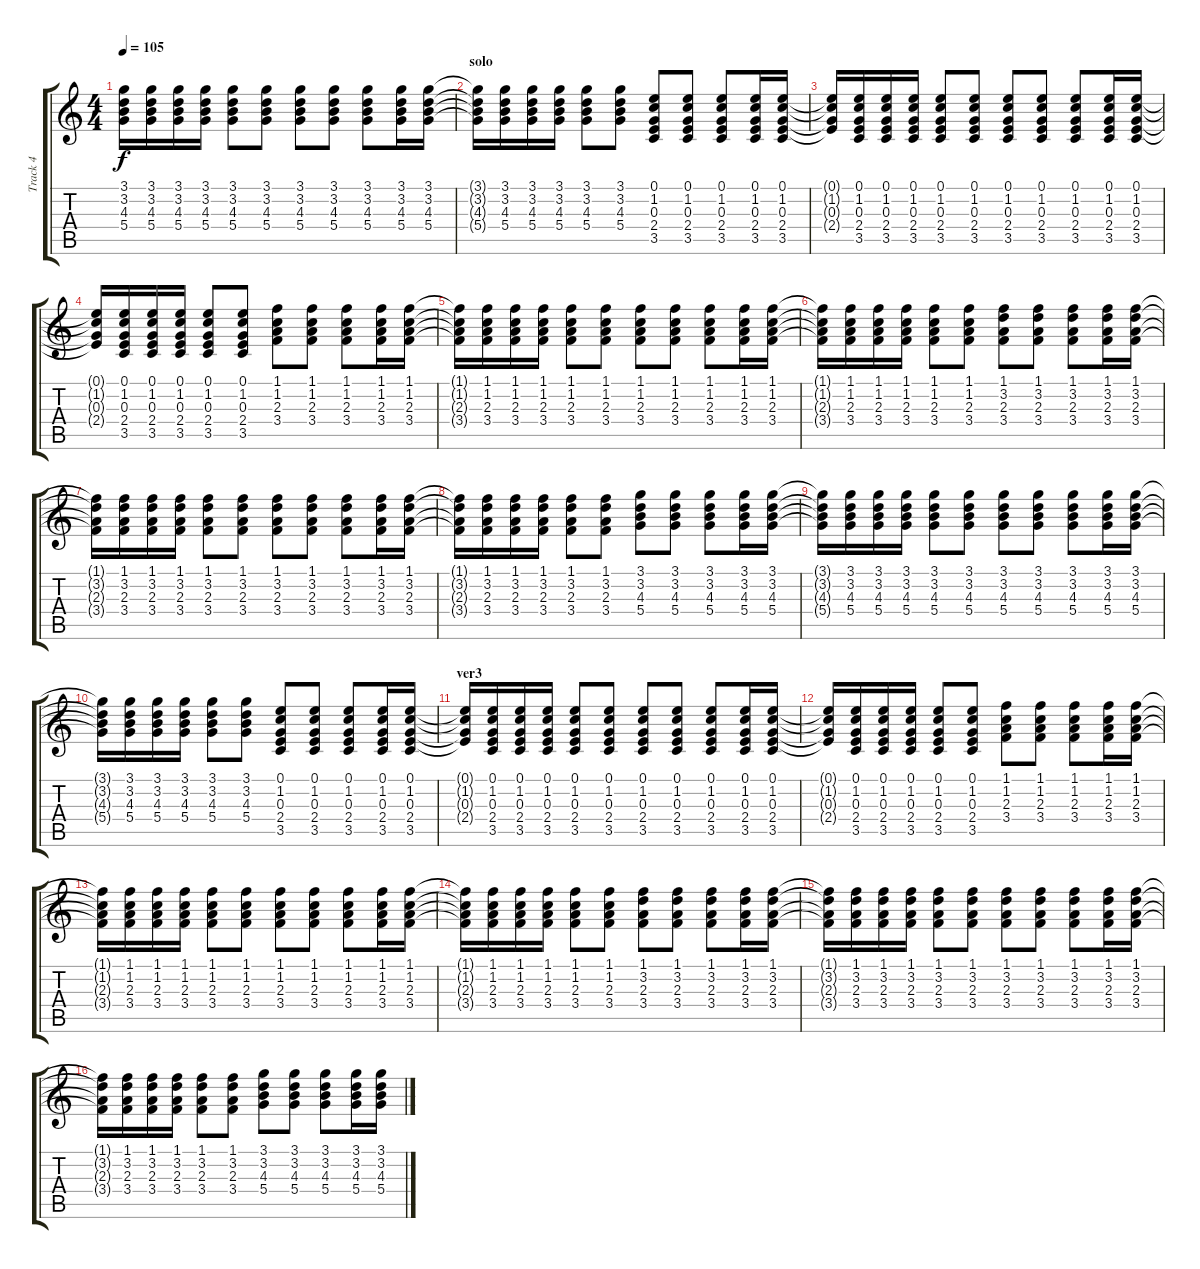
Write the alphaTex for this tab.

\track ("Track 4" "Track 4") {instrument electricguitarclean}
\staff {score tabs}
\tuning (E4 B3 G3 D3 A2 E2) {hide}
\ts (4 4)
\tempo 105
\clef g2
\ks c
(3.1{t} 3.2{t} 4.3{t} 5.4{t}).16{dy f} (3.1 3.2 4.3 5.4).16 (3.1 3.2 4.3 5.4).16 (3.1 3.2 4.3 5.4).16 (3.1 3.2 4.3 5.4).8 (3.1 3.2 4.3 5.4).8 (3.1 3.2 4.3 5.4).8 (3.1 3.2 4.3 5.4).8 (3.1 3.2 4.3 5.4).8 (3.1 3.2 4.3 5.4).16 (3.1 3.2 4.3 5.4).16 |
\section ("" "solo")
(3.1{t} 3.2{t} 4.3{t} 5.4{t}).16 (3.1 3.2 4.3 5.4).16 (3.1 3.2 4.3 5.4).16 (3.1 3.2 4.3 5.4).16 (3.1 3.2 4.3 5.4).8 (3.1 3.2 4.3 5.4).8 (0.1 1.2 0.3 2.4 3.5).8 (0.1 1.2 0.3 2.4 3.5).8 (0.1 1.2 0.3 2.4 3.5).8 (0.1 1.2 0.3 2.4 3.5).16 (0.1 1.2 0.3 2.4 3.5).16 |
(0.1{t} 1.2{t} 0.3{t} 2.4{t}).16 (0.1 1.2 0.3 2.4 3.5).16 (0.1 1.2 0.3 2.4 3.5).16 (0.1 1.2 0.3 2.4 3.5).16 (0.1 1.2 0.3 2.4 3.5).8 (0.1 1.2 0.3 2.4 3.5).8 (0.1 1.2 0.3 2.4 3.5).8 (0.1 1.2 0.3 2.4 3.5).8 (0.1 1.2 0.3 2.4 3.5).8 (0.1 1.2 0.3 2.4 3.5).16 (0.1 1.2 0.3 2.4 3.5).16 |
(0.1{t} 1.2{t} 0.3{t} 2.4{t}).16 (0.1 1.2 0.3 2.4 3.5).16 (0.1 1.2 0.3 2.4 3.5).16 (0.1 1.2 0.3 2.4 3.5).16 (0.1 1.2 0.3 2.4 3.5).8 (0.1 1.2 0.3 2.4 3.5).8 (1.1 1.2 2.3 3.4).8 (1.1 1.2 2.3 3.4).8 (1.1 1.2 2.3 3.4).8 (1.1 1.2 2.3 3.4).16 (1.1 1.2 2.3 3.4).16 |
(1.1{t} 1.2{t} 2.3{t} 3.4{t}).16 (1.1 1.2 2.3 3.4).16 (1.1 1.2 2.3 3.4).16 (1.1 1.2 2.3 3.4).16 (1.1 1.2 2.3 3.4).8 (1.1 1.2 2.3 3.4).8 (1.1 1.2 2.3 3.4).8 (1.1 1.2 2.3 3.4).8 (1.1 1.2 2.3 3.4).8 (1.1 1.2 2.3 3.4).16 (1.1 1.2 2.3 3.4).16 |
(1.1{t} 1.2{t} 2.3{t} 3.4{t}).16 (1.1 1.2 2.3 3.4).16 (1.1 1.2 2.3 3.4).16 (1.1 1.2 2.3 3.4).16 (1.1 1.2 2.3 3.4).8 (1.1 1.2 2.3 3.4).8 (1.1 3.2 2.3 3.4).8 (1.1 3.2 2.3 3.4).8 (1.1 3.2 2.3 3.4).8 (1.1 3.2 2.3 3.4).16 (1.1 3.2 2.3 3.4).16 |
(1.1{t} 3.2{t} 2.3{t} 3.4{t}).16 (1.1 3.2 2.3 3.4).16 (1.1 3.2 2.3 3.4).16 (1.1 3.2 2.3 3.4).16 (1.1 3.2 2.3 3.4).8 (1.1 3.2 2.3 3.4).8 (1.1 3.2 2.3 3.4).8 (1.1 3.2 2.3 3.4).8 (1.1 3.2 2.3 3.4).8 (1.1 3.2 2.3 3.4).16 (1.1 3.2 2.3 3.4).16 |
(1.1{t} 3.2{t} 2.3{t} 3.4{t}).16 (1.1 3.2 2.3 3.4).16 (1.1 3.2 2.3 3.4).16 (1.1 3.2 2.3 3.4).16 (1.1 3.2 2.3 3.4).8 (1.1 3.2 2.3 3.4).8 (3.1 3.2 4.3 5.4).8 (3.1 3.2 4.3 5.4).8 (3.1 3.2 4.3 5.4).8 (3.1 3.2 4.3 5.4).16 (3.1 3.2 4.3 5.4).16 |
(3.1{t} 3.2{t} 4.3{t} 5.4{t}).16 (3.1 3.2 4.3 5.4).16 (3.1 3.2 4.3 5.4).16 (3.1 3.2 4.3 5.4).16 (3.1 3.2 4.3 5.4).8 (3.1 3.2 4.3 5.4).8 (3.1 3.2 4.3 5.4).8 (3.1 3.2 4.3 5.4).8 (3.1 3.2 4.3 5.4).8 (3.1 3.2 4.3 5.4).16 (3.1 3.2 4.3 5.4).16 |
(3.1{t} 3.2{t} 4.3{t} 5.4{t}).16 (3.1 3.2 4.3 5.4).16 (3.1 3.2 4.3 5.4).16 (3.1 3.2 4.3 5.4).16 (3.1 3.2 4.3 5.4).8 (3.1 3.2 4.3 5.4).8 (0.1 1.2 0.3 2.4 3.5).8 (0.1 1.2 0.3 2.4 3.5).8 (0.1 1.2 0.3 2.4 3.5).8 (0.1 1.2 0.3 2.4 3.5).16 (0.1 1.2 0.3 2.4 3.5).16 |
\section ("" "ver3")
(0.1{t} 1.2{t} 0.3{t} 2.4{t}).16 (0.1 1.2 0.3 2.4 3.5).16 (0.1 1.2 0.3 2.4 3.5).16 (0.1 1.2 0.3 2.4 3.5).16 (0.1 1.2 0.3 2.4 3.5).8 (0.1 1.2 0.3 2.4 3.5).8 (0.1 1.2 0.3 2.4 3.5).8 (0.1 1.2 0.3 2.4 3.5).8 (0.1 1.2 0.3 2.4 3.5).8 (0.1 1.2 0.3 2.4 3.5).16 (0.1 1.2 0.3 2.4 3.5).16 |
(0.1{t} 1.2{t} 0.3{t} 2.4{t}).16 (0.1 1.2 0.3 2.4 3.5).16 (0.1 1.2 0.3 2.4 3.5).16 (0.1 1.2 0.3 2.4 3.5).16 (0.1 1.2 0.3 2.4 3.5).8 (0.1 1.2 0.3 2.4 3.5).8 (1.1 1.2 2.3 3.4).8 (1.1 1.2 2.3 3.4).8 (1.1 1.2 2.3 3.4).8 (1.1 1.2 2.3 3.4).16 (1.1 1.2 2.3 3.4).16 |
(1.1{t} 1.2{t} 2.3{t} 3.4{t}).16 (1.1 1.2 2.3 3.4).16 (1.1 1.2 2.3 3.4).16 (1.1 1.2 2.3 3.4).16 (1.1 1.2 2.3 3.4).8 (1.1 1.2 2.3 3.4).8 (1.1 1.2 2.3 3.4).8 (1.1 1.2 2.3 3.4).8 (1.1 1.2 2.3 3.4).8 (1.1 1.2 2.3 3.4).16 (1.1 1.2 2.3 3.4).16 |
(1.1{t} 1.2{t} 2.3{t} 3.4{t}).16 (1.1 1.2 2.3 3.4).16 (1.1 1.2 2.3 3.4).16 (1.1 1.2 2.3 3.4).16 (1.1 1.2 2.3 3.4).8 (1.1 1.2 2.3 3.4).8 (1.1 3.2 2.3 3.4).8 (1.1 3.2 2.3 3.4).8 (1.1 3.2 2.3 3.4).8 (1.1 3.2 2.3 3.4).16 (1.1 3.2 2.3 3.4).16 |
(1.1{t} 3.2{t} 2.3{t} 3.4{t}).16 (1.1 3.2 2.3 3.4).16 (1.1 3.2 2.3 3.4).16 (1.1 3.2 2.3 3.4).16 (1.1 3.2 2.3 3.4).8 (1.1 3.2 2.3 3.4).8 (1.1 3.2 2.3 3.4).8 (1.1 3.2 2.3 3.4).8 (1.1 3.2 2.3 3.4).8 (1.1 3.2 2.3 3.4).16 (1.1 3.2 2.3 3.4).16 |
(1.1{t} 3.2{t} 2.3{t} 3.4{t}).16 (1.1 3.2 2.3 3.4).16 (1.1 3.2 2.3 3.4).16 (1.1 3.2 2.3 3.4).16 (1.1 3.2 2.3 3.4).8 (1.1 3.2 2.3 3.4).8 (3.1 3.2 4.3 5.4).8 (3.1 3.2 4.3 5.4).8 (3.1 3.2 4.3 5.4).8 (3.1 3.2 4.3 5.4).16 (3.1 3.2 4.3 5.4).16
